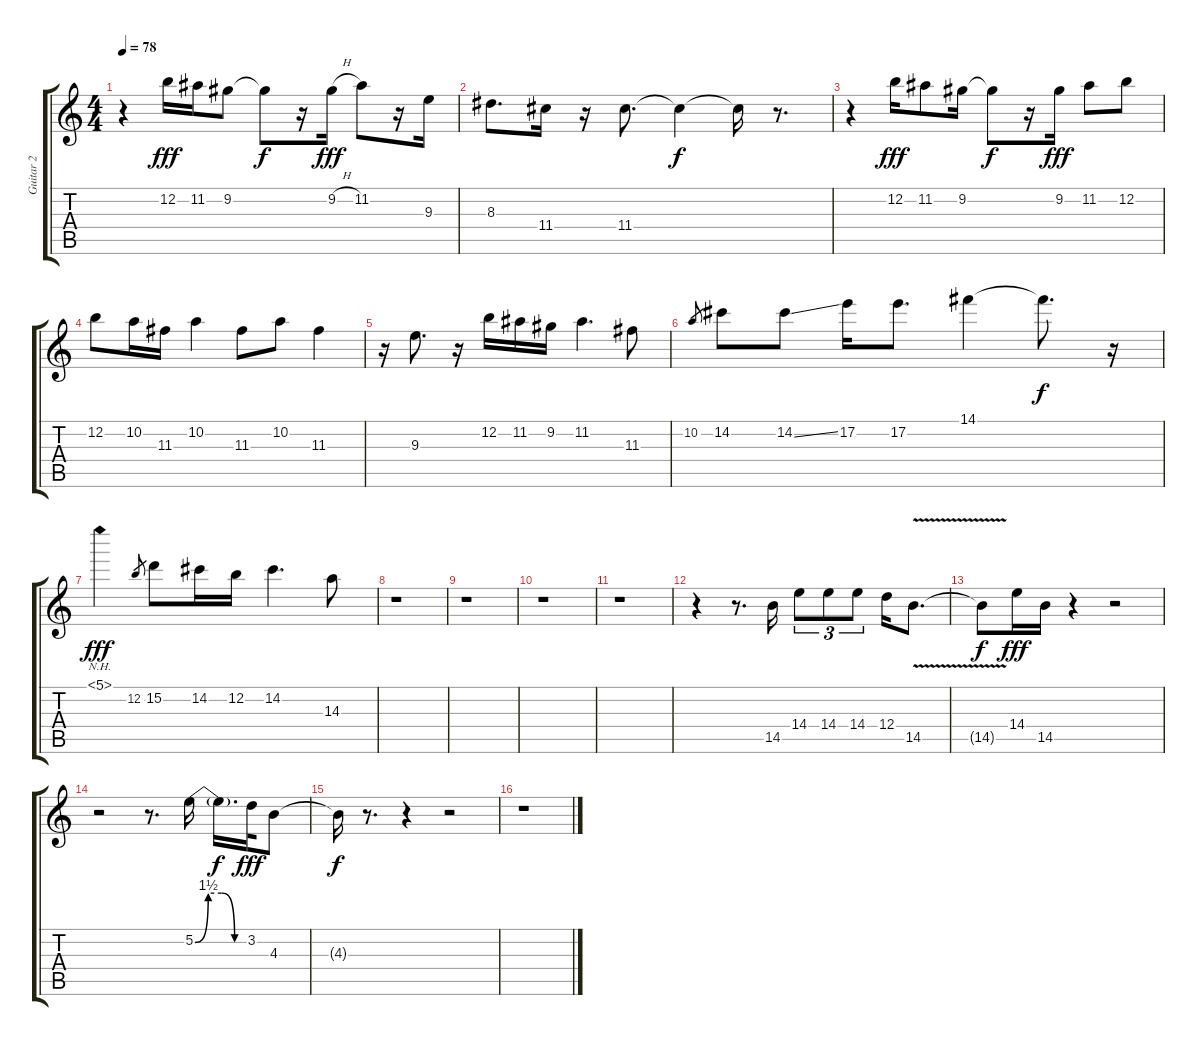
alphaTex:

\track ("Guitar 2" "Guitar 2") {instrument distortionguitar}
\staff {score tabs}
\tuning (E4 B3 G3 D3 A2 E2) {hide}
\ts (4 4)
\tempo 78
\clef g2
\ks c
r.4{dy f} 12.2.16{dy fff} 11.2.16 9.2.8 9.2{t}.8{dy f} r.16 9.2{h}.16{dy fff} 11.2.8 r.16 9.3.16 |
8.3.8{d} 11.4.16 r.16 11.4.8{d} 11.4{t}.4{dy f} 11.4{t}.16 r.8{d} |
r.4 12.2.16{dy fff} 11.2.8 9.2.16 9.2{t}.8{dy f} r.16 9.2.16{dy fff} 11.2.8 12.2.8 |
12.2.8 10.2.16 11.3.16 10.2.4 11.3.8 10.2.8 11.3.4 |
r.16 9.3.8{d} r.16 12.2.16 11.2.16 9.2.16 11.2.4{d} 11.3.8 |
10.2.8{gr} 14.2.8 14.2{ss}.8 17.2.16 17.2.8{d} 14.1.4 14.1{t}.8{d dy f} r.16 |
5.1{nh}.4{dy fff} 12.2.8{gr} 15.2.8 14.2.16 12.2.16 14.2.4{d} 14.3.8 |
r.1 |
r.1 |
r.1 |
r.1 |
r.4 r.8{d} 14.5.16{volume 16 instrument distortionguitar} 14.4.8{tu (3 2)} 14.4.8{tu (3 2)} 14.4.8{tu (3 2)} 12.4.16 14.5{v}.8{d} |
14.5{t}.8{dy f} 14.4.16{dy fff} 14.5.16 r.4 r.2 |
r.2 r.8{d} 5.2{be (custom 0 0 15 6 30 6 45 0 60 0)}.16 5.2{t}.16{d dy f} 3.2.32{dy fff} 4.3.8 |
4.3{t}.16{dy f} r.8{d} r.4 r.2 |
r.1
